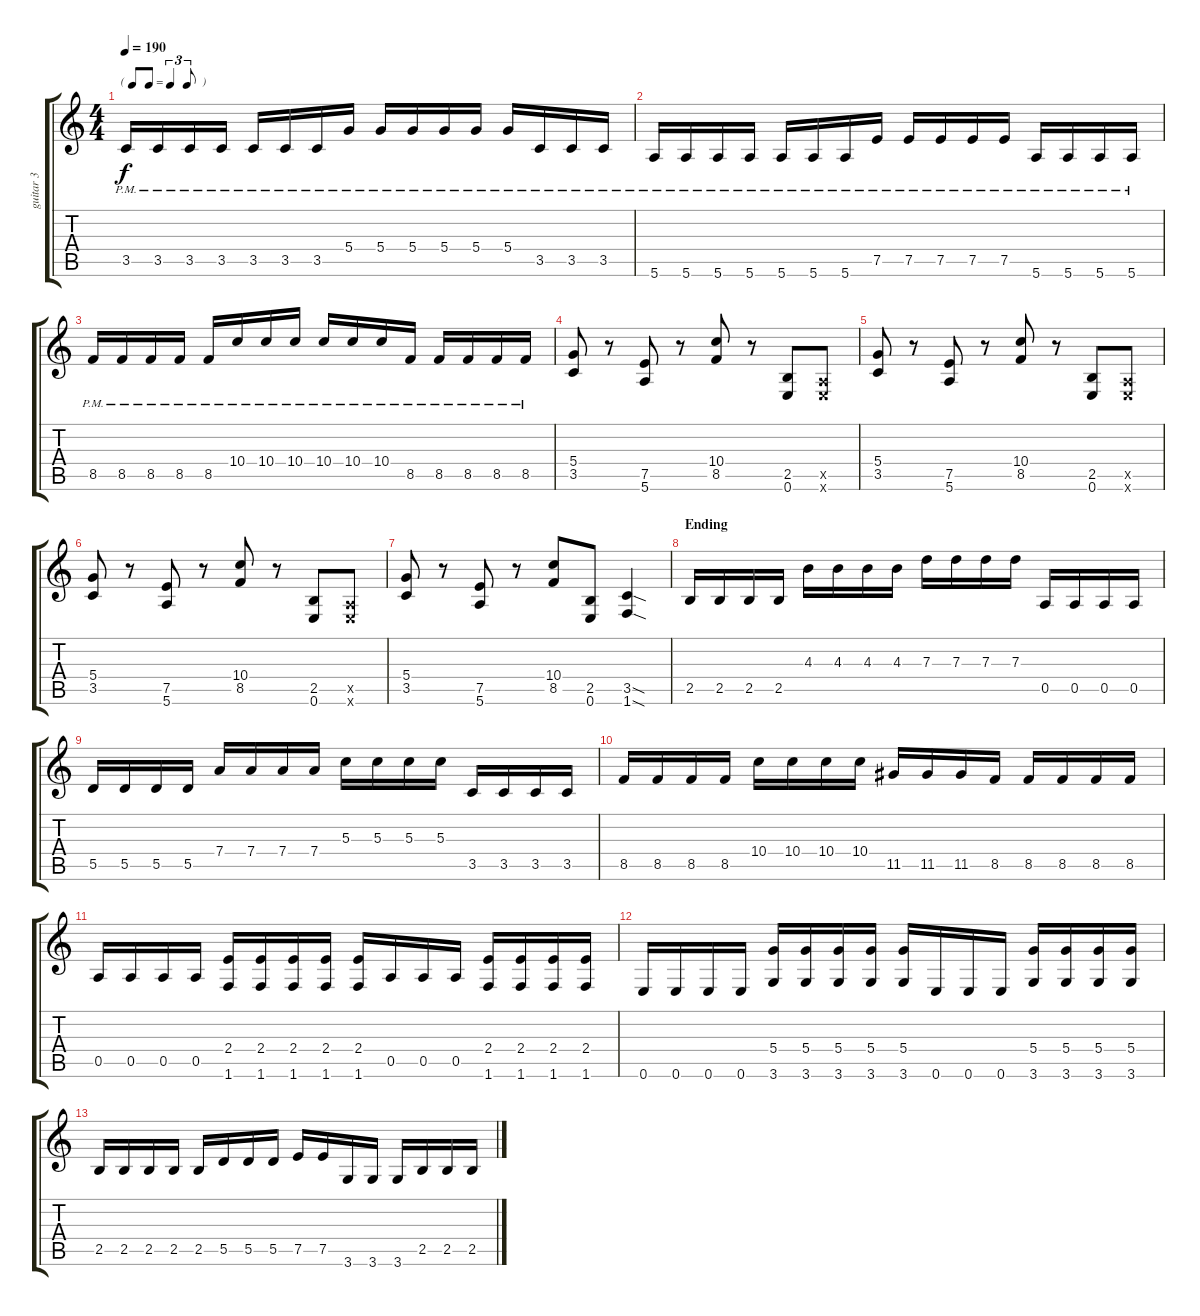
\track ("guitar 3" "guitar 3") {instrument distortionguitar}
\staff {score tabs}
\tuning (E4 B3 G3 D3 A2 E2) {hide}
\ts (4 4)
\tf triplet8th
\tempo 190
\clef g2
\ks c
3.5{pm}.16{dy f} 3.5{pm}.16 3.5{pm}.16 3.5{pm}.16 3.5{pm}.16 3.5{pm}.16 3.5{pm}.16 5.4{pm}.16 5.4{pm}.16 5.4{pm}.16 5.4{pm}.16 5.4{pm}.16 5.4{pm}.16 3.5{pm}.16 3.5{pm}.16 3.5{pm}.16 |
5.6{pm}.16 5.6{pm}.16 5.6{pm}.16 5.6{pm}.16 5.6{pm}.16 5.6{pm}.16 5.6{pm}.16 7.5{pm}.16 7.5{pm}.16 7.5{pm}.16 7.5{pm}.16 7.5{pm}.16 5.6{pm}.16 5.6{pm}.16 5.6{pm}.16 5.6{pm}.16 |
8.5{pm}.16 8.5{pm}.16 8.5{pm}.16 8.5{pm}.16 8.5{pm}.16 10.4{pm}.16 10.4{pm}.16 10.4{pm}.16 10.4{pm}.16 10.4{pm}.16 10.4{pm}.16 8.5{pm}.16 8.5{pm}.16 8.5{pm}.16 8.5{pm}.16 8.5{pm}.16 |
(5.4 3.5).8 r.8 (7.5 5.6).8 r.8 (10.4 8.5).8 r.8 (2.5 0.6).8 (0.5{x} 0.6{x}).8 |
(5.4 3.5).8 r.8 (7.5 5.6).8 r.8 (10.4 8.5).8 r.8 (2.5 0.6).8 (0.5{x} 0.6{x}).8 |
(5.4 3.5).8 r.8 (7.5 5.6).8 r.8 (10.4 8.5).8 r.8 (2.5 0.6).8 (0.5{x} 0.6{x}).8 |
(5.4 3.5).8 r.8 (7.5 5.6).8 r.8 (10.4 8.5).8 (2.5 0.6).8 (3.5{sod} 1.6{sod}).4 |
\section ("" "Ending")
2.5.16 2.5.16 2.5.16 2.5.16 4.3.16 4.3.16 4.3.16 4.3.16 7.3.16 7.3.16 7.3.16 7.3.16 0.5.16 0.5.16 0.5.16 0.5.16 |
5.5.16 5.5.16 5.5.16 5.5.16 7.4.16 7.4.16 7.4.16 7.4.16 5.3.16 5.3.16 5.3.16 5.3.16 3.5.16 3.5.16 3.5.16 3.5.16 |
8.5.16 8.5.16 8.5.16 8.5.16 10.4.16 10.4.16 10.4.16 10.4.16 11.5.16 11.5.16 11.5.16 8.5.16 8.5.16 8.5.16 8.5.16 8.5.16 |
0.5.16 0.5.16 0.5.16 0.5.16 (2.4 1.6).16 (2.4 1.6).16 (2.4 1.6).16 (2.4 1.6).16 (2.4 1.6).16 0.5.16 0.5.16 0.5.16 (2.4 1.6).16 (2.4 1.6).16 (2.4 1.6).16 (2.4 1.6).16 |
0.6.16 0.6.16 0.6.16 0.6.16 (5.4 3.6).16 (5.4 3.6).16 (5.4 3.6).16 (5.4 3.6).16 (5.4 3.6).16 0.6.16 0.6.16 0.6.16 (5.4 3.6).16 (5.4 3.6).16 (5.4 3.6).16 (5.4 3.6).16 |
2.5.16 2.5.16 2.5.16 2.5.16 2.5.16 5.5.16 5.5.16 5.5.16 7.5.16 7.5.16 3.6.16 3.6.16 3.6.16 2.5.16 2.5.16 2.5.16
